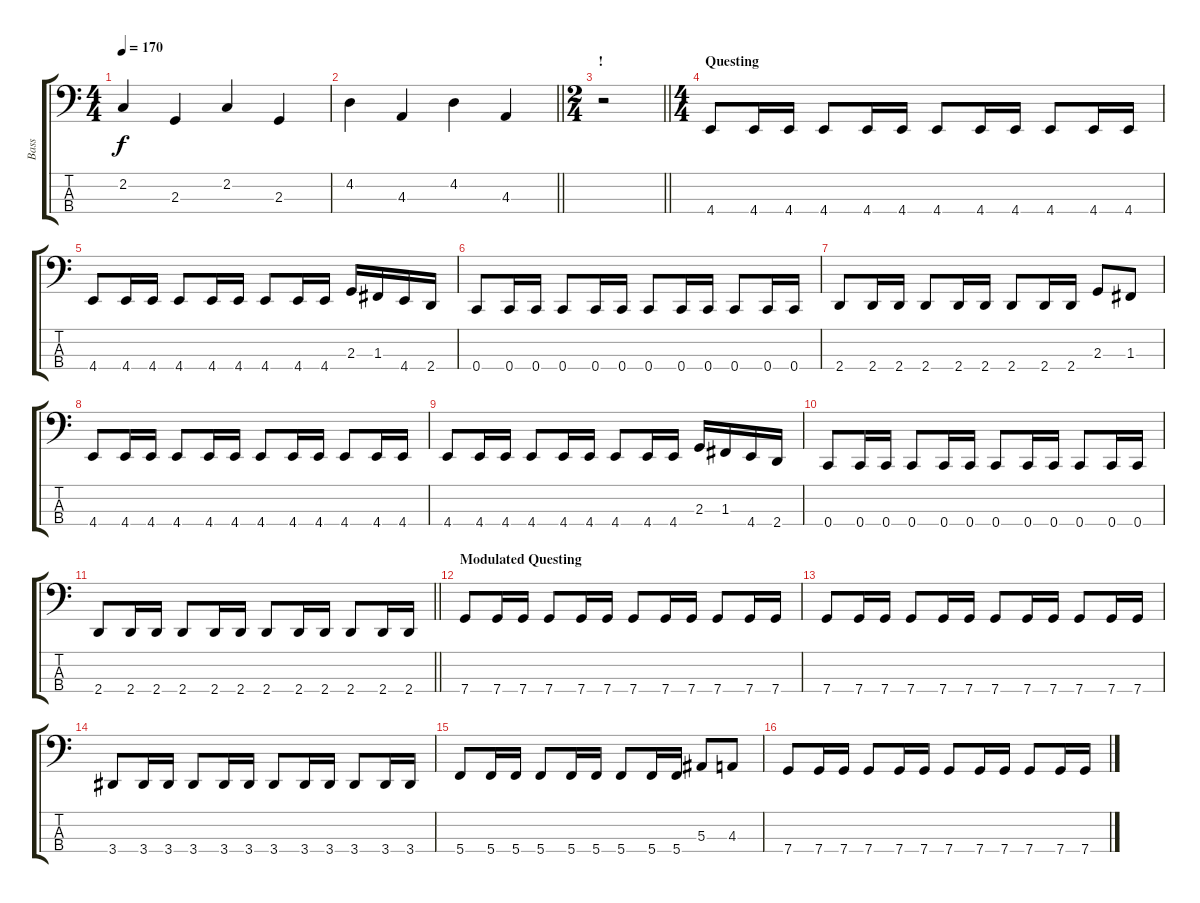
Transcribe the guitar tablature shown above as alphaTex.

\track ("Bass" "Bass") {instrument electricbassfinger}
\staff {score tabs}
\tuning (Eb2 Bb1 F1 C1) {hide}
\ts (4 4)
\tempo 170
\clef f4
\ks c
2.2.4{dy f} 2.3.4 2.2.4 2.3.4 |
\barLineRight lightlight
4.2.4 4.3.4 4.2.4 4.3.4 |
\ts (2 4)
\section ("" "!")
\barLineRight lightlight
r.2 |
\ts (4 4)
\section ("" "Questing")
4.4.8 4.4.16 4.4.16 4.4.8 4.4.16 4.4.16 4.4.8 4.4.16 4.4.16 4.4.8 4.4.16 4.4.16 |
4.4.8 4.4.16 4.4.16 4.4.8 4.4.16 4.4.16 4.4.8 4.4.16 4.4.16 2.3.16 1.3.16 4.4.16 2.4.16 |
0.4.8 0.4.16 0.4.16 0.4.8 0.4.16 0.4.16 0.4.8 0.4.16 0.4.16 0.4.8 0.4.16 0.4.16 |
2.4.8 2.4.16 2.4.16 2.4.8 2.4.16 2.4.16 2.4.8 2.4.16 2.4.16 2.3.8 1.3.8 |
4.4.8 4.4.16 4.4.16 4.4.8 4.4.16 4.4.16 4.4.8 4.4.16 4.4.16 4.4.8 4.4.16 4.4.16 |
4.4.8 4.4.16 4.4.16 4.4.8 4.4.16 4.4.16 4.4.8 4.4.16 4.4.16 2.3.16 1.3.16 4.4.16 2.4.16 |
0.4.8 0.4.16 0.4.16 0.4.8 0.4.16 0.4.16 0.4.8 0.4.16 0.4.16 0.4.8 0.4.16 0.4.16 |
\barLineRight lightlight
2.4.8 2.4.16 2.4.16 2.4.8 2.4.16 2.4.16 2.4.8 2.4.16 2.4.16 2.4.8 2.4.16 2.4.16 |
\section ("" "Modulated Questing")
7.4.8 7.4.16 7.4.16 7.4.8 7.4.16 7.4.16 7.4.8 7.4.16 7.4.16 7.4.8 7.4.16 7.4.16 |
7.4.8 7.4.16 7.4.16 7.4.8 7.4.16 7.4.16 7.4.8 7.4.16 7.4.16 7.4.8 7.4.16 7.4.16 |
3.4.8 3.4.16 3.4.16 3.4.8 3.4.16 3.4.16 3.4.8 3.4.16 3.4.16 3.4.8 3.4.16 3.4.16 |
5.4.8 5.4.16 5.4.16 5.4.8 5.4.16 5.4.16 5.4.8 5.4.16 5.4.16 5.3.8 4.3.8 |
7.4.8 7.4.16 7.4.16 7.4.8 7.4.16 7.4.16 7.4.8 7.4.16 7.4.16 7.4.8 7.4.16 7.4.16
